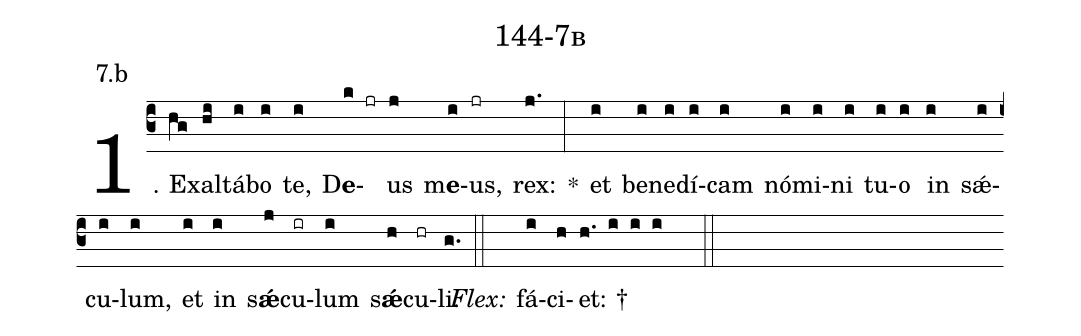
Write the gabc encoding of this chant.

name: 144-7b;
annotation: 7.b;
%%
(c3)1. Ex(hg)al(hi)tá(i)bo(i) te,(i) D<b>e</b>(k jr)us(j) m<b>e</b>(i)us,(jr) rex:(j.) *(:) et(i) be(i)ne(i)dí(i)cam(i) nó(i)mi(i)ni(i) tu(i)o(i) in(i) sǽ(i)cu(i)lum,(i) et(i) in(i) s<b>ǽ</b>(j)cu(ir)lum(i) s<b>ǽ</b>(h)cu(hr)li.(g.) (::)
<i>Flex:</i>()  fá(i)ci(h)et: †(h. i i i  ::)
